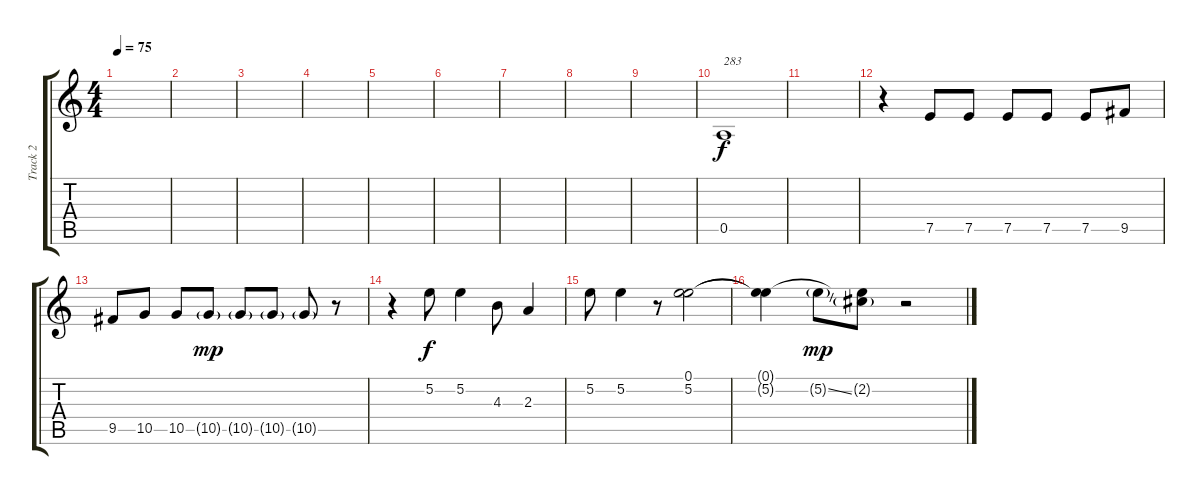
\track ("Track 2" "Track 2") {instrument acousticguitarsteel}
\staff {score tabs}
\tuning (E4 B3 G3 D3 A2 E2) {hide}
\ts (4 4)
\tempo 75
\clef g2
\ks c
|
|
|
|
|
|
|
|
|
0.5.1{txt "283" dy f} |
|
r.4{volume 3} 7.5.8{volume 11} 7.5.8 7.5.8 7.5.8 7.5.8 9.5.8 |
9.5.8 10.5.8 10.5.8{volume 6} 10.5{g}.8{dy mp} 10.5{g}.8 10.5{g}.8 10.5{g}.8 r.8 |
r.4{volume 11} 5.2.8{dy f} 5.2.4 4.3.8 2.3.4 |
5.2.8 5.2.4 r.8 (0.1 5.2).2 |
(0.1{t} 5.2{t}).4 5.2{ss g}.8{dy mp} (0.1{t} 2.2{g}).8 r.2
